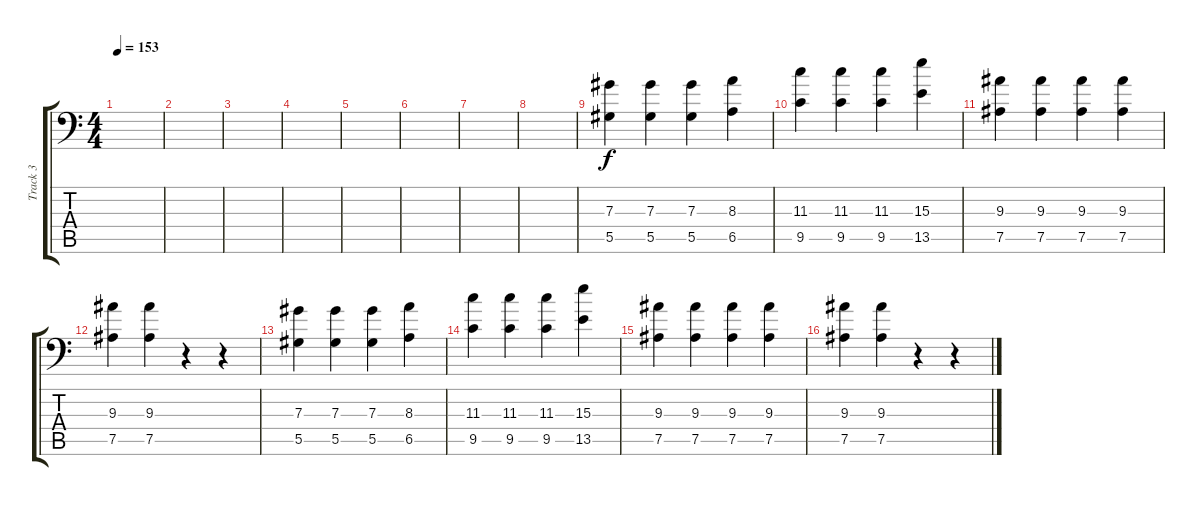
\track ("Track 3" "Track 3") {instrument distortionguitar}
\staff {score tabs}
\tuning (Bb3 F3 Db3 Ab2 Eb2 Ab1) {hide}
\ts (4 4)
\tempo 153
\clef f4
\ks c
|
|
|
|
|
|
|
|
(7.3 5.5).4 (7.3 5.5).4 (7.3 5.5).4 (8.3 6.5).4 |
(11.3 9.5).4 (11.3 9.5).4 (11.3 9.5).4 (15.3 13.5).4 |
(9.3 7.5).4 (9.3 7.5).4 (9.3 7.5).4 (9.3 7.5).4 |
(9.3 7.5).4 (9.3 7.5).4 r.4 r.4 |
(7.3 5.5).4 (7.3 5.5).4 (7.3 5.5).4 (8.3 6.5).4 |
(11.3 9.5).4 (11.3 9.5).4 (11.3 9.5).4 (15.3 13.5).4 |
(9.3 7.5).4 (9.3 7.5).4 (9.3 7.5).4 (9.3 7.5).4 |
(9.3 7.5).4 (9.3 7.5).4 r.4 r.4
